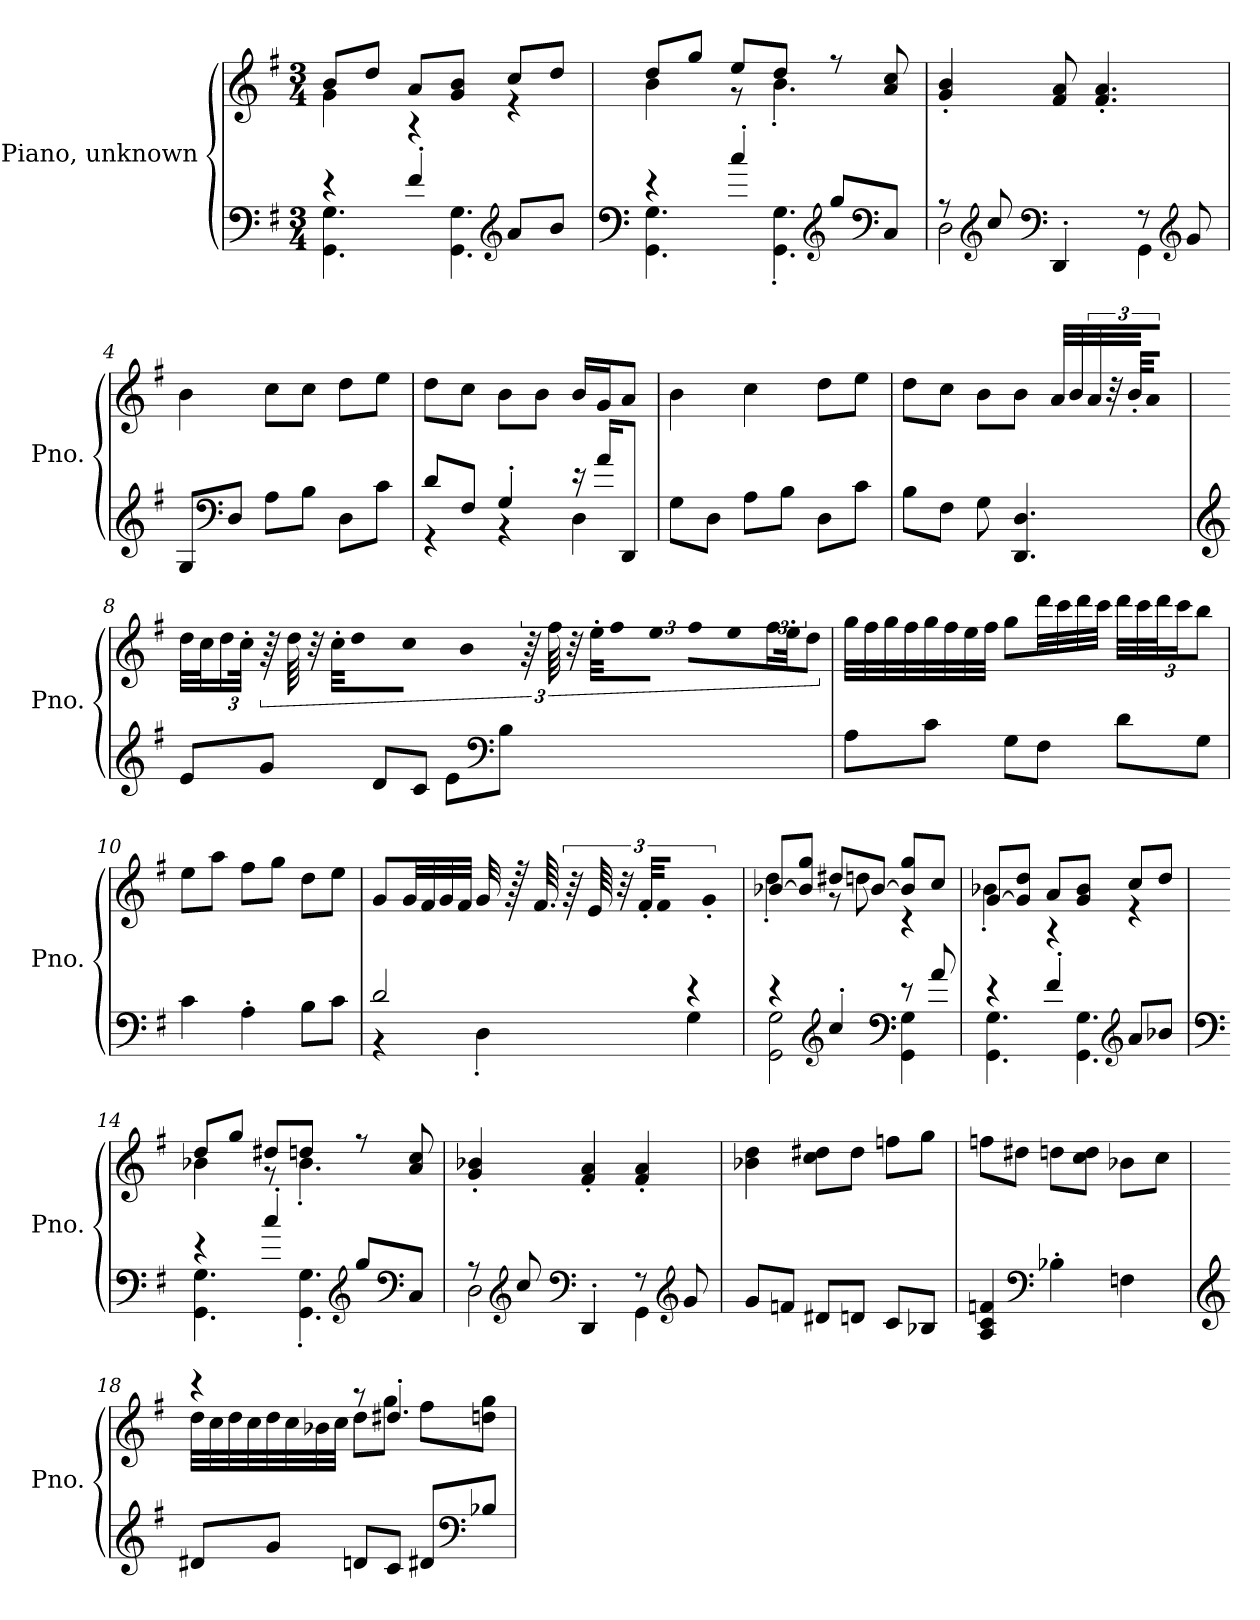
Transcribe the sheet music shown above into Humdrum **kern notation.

**kern	**kern
*part1	*part1
*staff2	*staff1
*I"Piano, unknown	*
*I'Pno.	*
*clefF4	*clefG2
*k[f#]	*k[f#]
*M3/4	*M3/4
*MM116	*MM116
=1	=1
*^	*^
4r	4.GG\ 4.G\	8b/L	4g\
.	.	8dd/J	.
4f#'/	.	8a/L	4r
.	4.GG\ 4.G\	8g/ 8b/J	.
*clefG2	*	*	*
8a/L	.	8cc/L	4r
8b/J	.	8dd/J	.
=2	=2	=2	=2
*clefF4	*	*	*
4r	4.GG\ 4.G\	8dd/L	4b\
.	.	8gg/J	.
4cc'/	.	8ee/L	8r
.	4.GG\' 4.G\'	8dd/J	4.b'\
*clefG2	*	*	*
8gg/L	.	8r	.
*clefF4	*	*	*
8C/J	.	8a/ 8cc/	.
*	*	*v	*v
=3	=3	=3
8r	2D\	4g/' 4b/'
*clefG2	*	*
8cc/	.	.
*clefF4	*	*
4DD'/	.	8f#/ 8a/
.	.	4.f#/' 4.a/'
8r	4GG\	.
*clefG2	*	*
8g/	.	.
*v	*v	*
=4	=4
8G/L	4b\
*clefF4	*
8D/J	.
8A\L	8cc\L
8B\J	8cc\J
8D\L	8dd\L
8c\J	8ee\J
!!LO:LB:g=z
=5	=5
*^	*
8d/L	4r	8dd\L
8F#/J	.	8cc\J
4G'/	4r	8b\L
.	.	8b\J
16r	4D\	16b/LL
16a/KL	.	16g/J
8DD/J	.	8a/J
*v	*v	*
=6	=6
8G\L	4b\
8D\J	.
8A\L	4cc\
8B\J	.
8D\L	8dd\L
8c\J	8ee\J
=7	=7
8B\L	8dd\L
8F#\J	8cc\J
8G\	8b\L
4.DD/ 4.D/	8b\J
.	32a/LLL
.	32b/
.	48a/JJJ
.	48r
.	48b'/KKL
.	8a/J
!!LO:LB:g=z
=8	=8
*clefG2	*
8e/L	32dd\LLL
.	32cc\J
*	*Xbrackettup
.	24dd\
.	48cc'\JJk
*	*brackettup
8g/J	96r
.	96dd\
.	48r
.	48cc'\LLL
.	32dd\
.	32cc\JJJ
8d/L	8b\
8c/J	96r
.	96ff#\
.	48r
.	48ee'\LLL
.	32ff#\
.	32ee\JJJ
8e\L	32ff#\LLL
.	32ee\J
*	*Xbrackettup
.	24ff#\
.	48ee'\JK
*clefF4	*
8B\J	8dd\J
=9	=9
8A\L	32gg\LLL
.	32ff#\
.	32gg\
.	32ff#\
8c\J	32gg\
.	32ff#\
.	32ee\
.	32ff#\JJJ
8G\L	8gg\L
8F#\J	32ddd\LL
.	32ccc\
.	32ddd\
.	32ccc\JJJ
8d\L	32ddd\LLL
.	32ccc\
.	48ddd\J
.	24ccc\J
8G\J	8bb\J
!!LO:LB:g=z
=10	=10
4c\	8ee\L
.	8aa\J
4A'\	8ff#\L
.	8gg\J
8B\L	8dd\L
8c\J	8ee\J
=11	=11
*^	*
2d/	4r	8g/L
.	.	32g/LL
.	.	32f#/
.	.	32g/
.	.	32f#/JJJ
.	4D'\	32g/
.	.	128r
.	.	64.f#/
*	*	*brackettup
.	.	96r
.	.	96e/
.	.	48r
.	.	48f#'/KKL
.	.	8f#/J
4r	4G\	4g'/
=12	=12	=12
*	*	*^
4r	2GG\ 2G\	[8b-X/L	4dd'\
.	.	8b-/] 8gg/J	.
*clefG2	*	*	*
4cc'/	.	8dd#X/L	8r
.	.	[8b-/J	8ddn\
*clefF4	*	*	*
8r	4GG\ 4G\	8b-/] 8gg/L	4r
8a/	.	8cc/J	.
=13	=13	=13	=13
4r	4.GG\ 4.G\	[8g/L	4b-X'\
.	.	8g/] 8dd/J	.
4f#'/	.	8a/L	4r
.	4.GG\ 4.G\	8g/ 8b-/J	.
*clefG2	*	*	*
8a/L	.	8cc/L	4r
8b-X/J	.	8dd/J	.
!!LO:LB:g=z	!!
=14	=14	=14	=14
*clefF4	*	*	*
4r	4.GG\ 4.G\	8dd/L	4b-X\
.	.	8gg/J	.
4cc'/	.	8dd#X/L	8r
.	4.GG\' 4.G\'	8ddn/J	4.b-'\
*clefG2	*	*	*
8gg/L	.	8r	.
*clefF4	*	*	*
8C/J	.	8a/ 8cc/	.
*	*	*v	*v
=15	=15	=15
8r	2D\	4g/' 4b-X/'
*clefG2	*	*
8cc/	.	.
*clefF4	*	*
4DD'/	.	4f#/' 4a/'
8r	4GG\	4f#/' 4a/'
*clefG2	*	*
8g/	.	.
*v	*v	*
=16	=16
8g/L	4b-X\ 4dd\
8fn/J	.
8d#X/L	8cc\ 8dd#X\L
8dn/J	8dd#\J
8c/L	8ffn\L
8B-X/J	8gg\J
!!LO:LB:g=z
=17	=17
4A/ 4c/ 4fn/	8ffn\L
.	8dd#X\J
*clefF4	*
4B-X'\	8ddn\L
.	8cc\ 8dd\J
4Fn\	8b-X\L
.	8cc\J
=18	=18
*clefG2	*
*	*^
8d#X/L	4r	32dd\LLL
.	.	32cc\
.	.	32dd\
.	.	32cc\
8g/J	.	32dd\
.	.	32cc\
.	.	32b-X\
.	.	32cc\JJJ
8dn/L	8r	8dd\L
8c/J	4.dd#X'/	8gg\J
8d#X/L	.	8ff#\L
*clefF4	*	*
8B-X/J	.	8ddn\ 8gg\J
*	*v	*v
=	=
*-	*-
